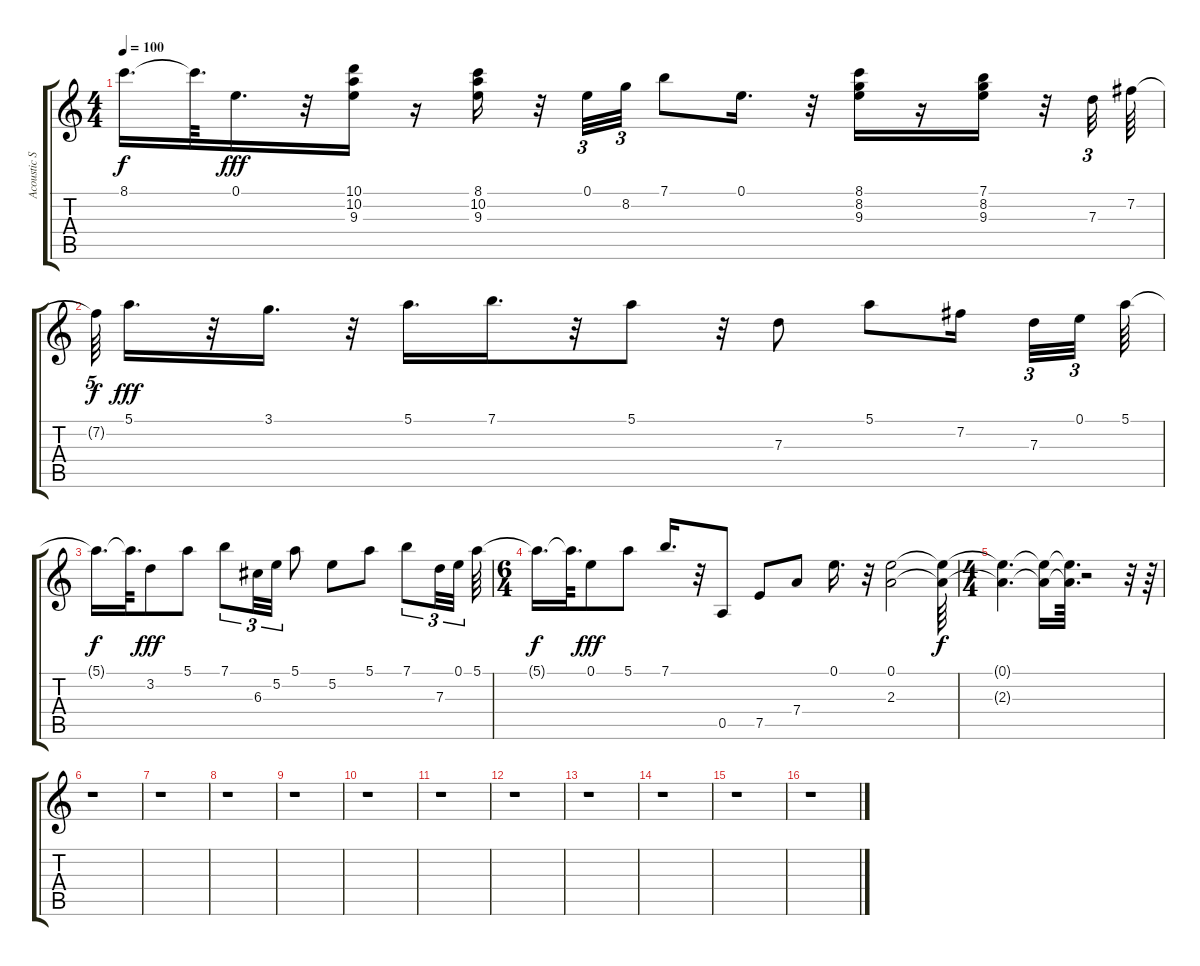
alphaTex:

\track ("Acoustic Steel (left)" "Acoustic S") {instrument acousticguitarsteel}
\staff {score tabs}
\tuning (E4 B3 G3 D3 A2 E2) {hide}
\ts (4 4)
\tempo 100
\clef g2
\ks c
8.1{t}.16{d dy f} 8.1{t}.64{d} 0.1.16{d dy fff} r.32 (10.1 10.2 9.3).16 r.16 (8.1 10.2 9.3).16 r.32 0.1.32{tu (3 2)} 8.2.32{tu (3 2)} 7.1.8 0.1.16{d} r.32 (8.1 8.2 9.3).16 r.16 (7.1 8.2 9.3).16 r.32 7.3.32{tu (3 2)} 7.2.64 |
7.2{t}.64{tu (5 4) dy f} 5.1.16{d dy fff} r.32 3.1.16{d} r.32 5.1.16{d} 7.1.16{d} r.32 5.1.8 r.32 7.3.8 5.1.8 7.2.16 7.3.32{tu (3 2)} 0.1.32{tu (3 2)} 5.1.64 |
5.1{t}.16{d dy f} 5.1{t}.64{d} 3.2.8{dy fff} 5.1.8 7.1.8{tu (3 2)} 6.3.32{tu (3 2)} 5.2.32{tu (3 2)} 5.1.8 5.2.8 5.1.8 7.1.8{tu (3 2)} 7.3.32{tu (3 2)} 0.1.32{tu (3 2)} 5.1.64 |
\ts (6 4)
5.1{t}.16{d dy f} 5.1{t}.64{d} 0.1.8{dy fff} 5.1.8 7.1.16{d} r.32 0.5.8 7.5.8 7.4.8 0.1.16{d} r.32 (0.1 2.3).2 (0.1{t} 2.3{t}).64{dy f} |
\ts (4 4)
(0.1{t} 2.3{t}).4{d} (0.1{t} 2.3{t}).16 (0.1{t} 2.3{t}).64{d} r.2 r.32 r.64 |
r.1 |
r.1 |
r.1 |
r.1 |
r.1 |
r.1 |
r.1 |
r.1 |
r.1 |
r.1 |
r.1
